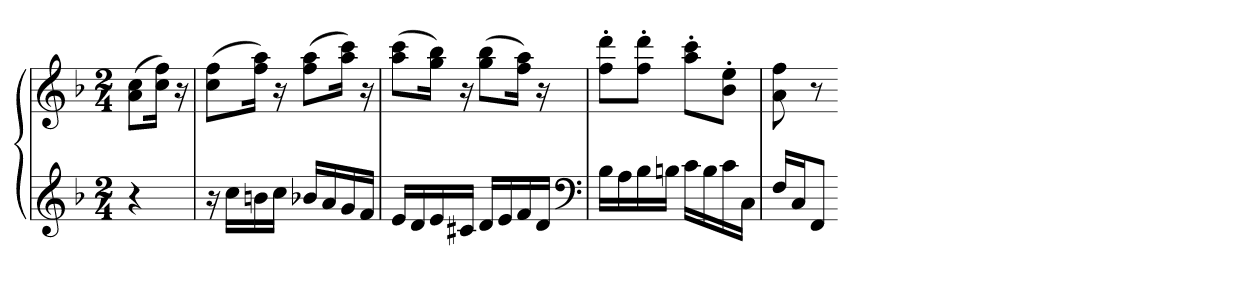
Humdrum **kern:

**kern	**kern
*part1	*part1
*staff2	*staff1
*clefG2	*clefG2
*k[b-]	*k[b-]
*F:	*F:
*M2/4	*M2/4
=	=
4r	(8a 8ccL
.	16cc 16ffJk)
.	16r
=282	=282
16r	(8cc 8ffL
16ccLL	.
16bn	16ff 16aaJk)
16ccJJ	16r
16b-XLL	(8ff 8aaL
16a	.
16g	16aa 16cccJk)
16fJJ	16r
=283	=283
16eLL	(8aa 8cccL
16d	.
16e	16gg 16bb-Jk)
16c#XJJ	16r
16dLL	(8gg 8bb-L
16e	.
16f	16ff 16aaJk)
16dJJ	16r
*clefF4	*
=284	=284
16B-LL	8ff' 8ddd'L
16A	.
16B-	8ff' 8ddd'J
16BnJJ	.
16cLL	8aa' 8ccc'L
16B	.
16c	8b-' 8ee'J
16CJJ	.
=285	=285
16FLL	8a 8ff
16CJ	.
8FFJ	8r
=-	=-
*-	*-
